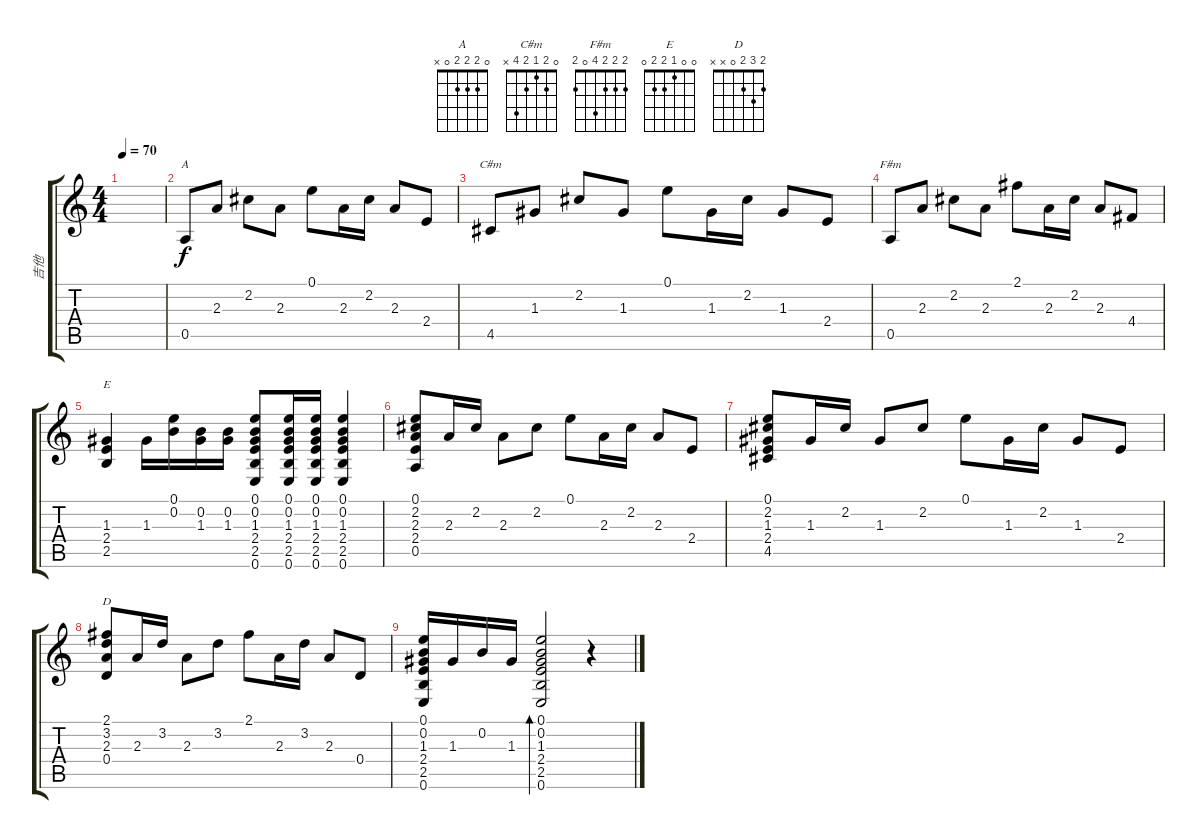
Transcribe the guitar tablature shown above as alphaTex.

\track ("吉他" "吉他") {instrument acousticguitarsteel}
\staff {score tabs}
\tuning (E4 B3 G3 D3 A2 E2) {hide}
\chord ("A" 0 2 2 2 0 x)
\chord ("C#m" 0 2 1 2 4 x)
\chord ("F#m" 2 2 2 4 0 2)
\chord ("E" 0 0 1 2 2 0)
\chord ("D" 2 3 2 0 x x)
\ts (4 4)
\tempo 70
\clef g2
\ks c
|
0.5.8{ch "A"} 2.3.8 2.2.8 2.3.8 0.1.8 2.3.16 2.2.16 2.3.8 2.4.8 |
4.5.8{ch "C#m"} 1.3.8 2.2.8 1.3.8 0.1.8 1.3.16 2.2.16 1.3.8 2.4.8 |
0.5.8{ch "F#m"} 2.3.8 2.2.8 2.3.8 2.1.8 2.3.16 2.2.16 2.3.8 4.4.8 |
(1.3 2.4 2.5).4{ch "E"} 1.3.16 (0.1 0.2).16 (0.2 1.3).16 (0.2 1.3).16 (0.1 0.2 1.3 2.4 2.5 0.6).8 (0.1 0.2 1.3 2.4 2.5 0.6).16 (0.1 0.2 1.3 2.4 2.5 0.6).16 (0.1 0.2 1.3 2.4 2.5 0.6).4 |
(0.1 2.2 2.3 2.4 0.5).8 2.3.16 2.2.16 2.3.8 2.2.8 0.1.8 2.3.16 2.2.16 2.3.8 2.4.8 |
(0.1 2.2 1.3 2.4 4.5).8 1.3.16 2.2.16 1.3.8 2.2.8 0.1.8 1.3.16 2.2.16 1.3.8 2.4.8 |
(2.1 3.2 2.3 0.4).8{ch "D"} 2.3.16 3.2.16 2.3.8 3.2.8 2.1.8 2.3.16 3.2.16 2.3.8 0.4.8 |
(0.1 0.2 1.3 2.4 2.5 0.6).16 1.3.16 0.2.16 1.3.16 (0.1 0.2 1.3 2.4 2.5 0.6).2{bd 120} r.4
